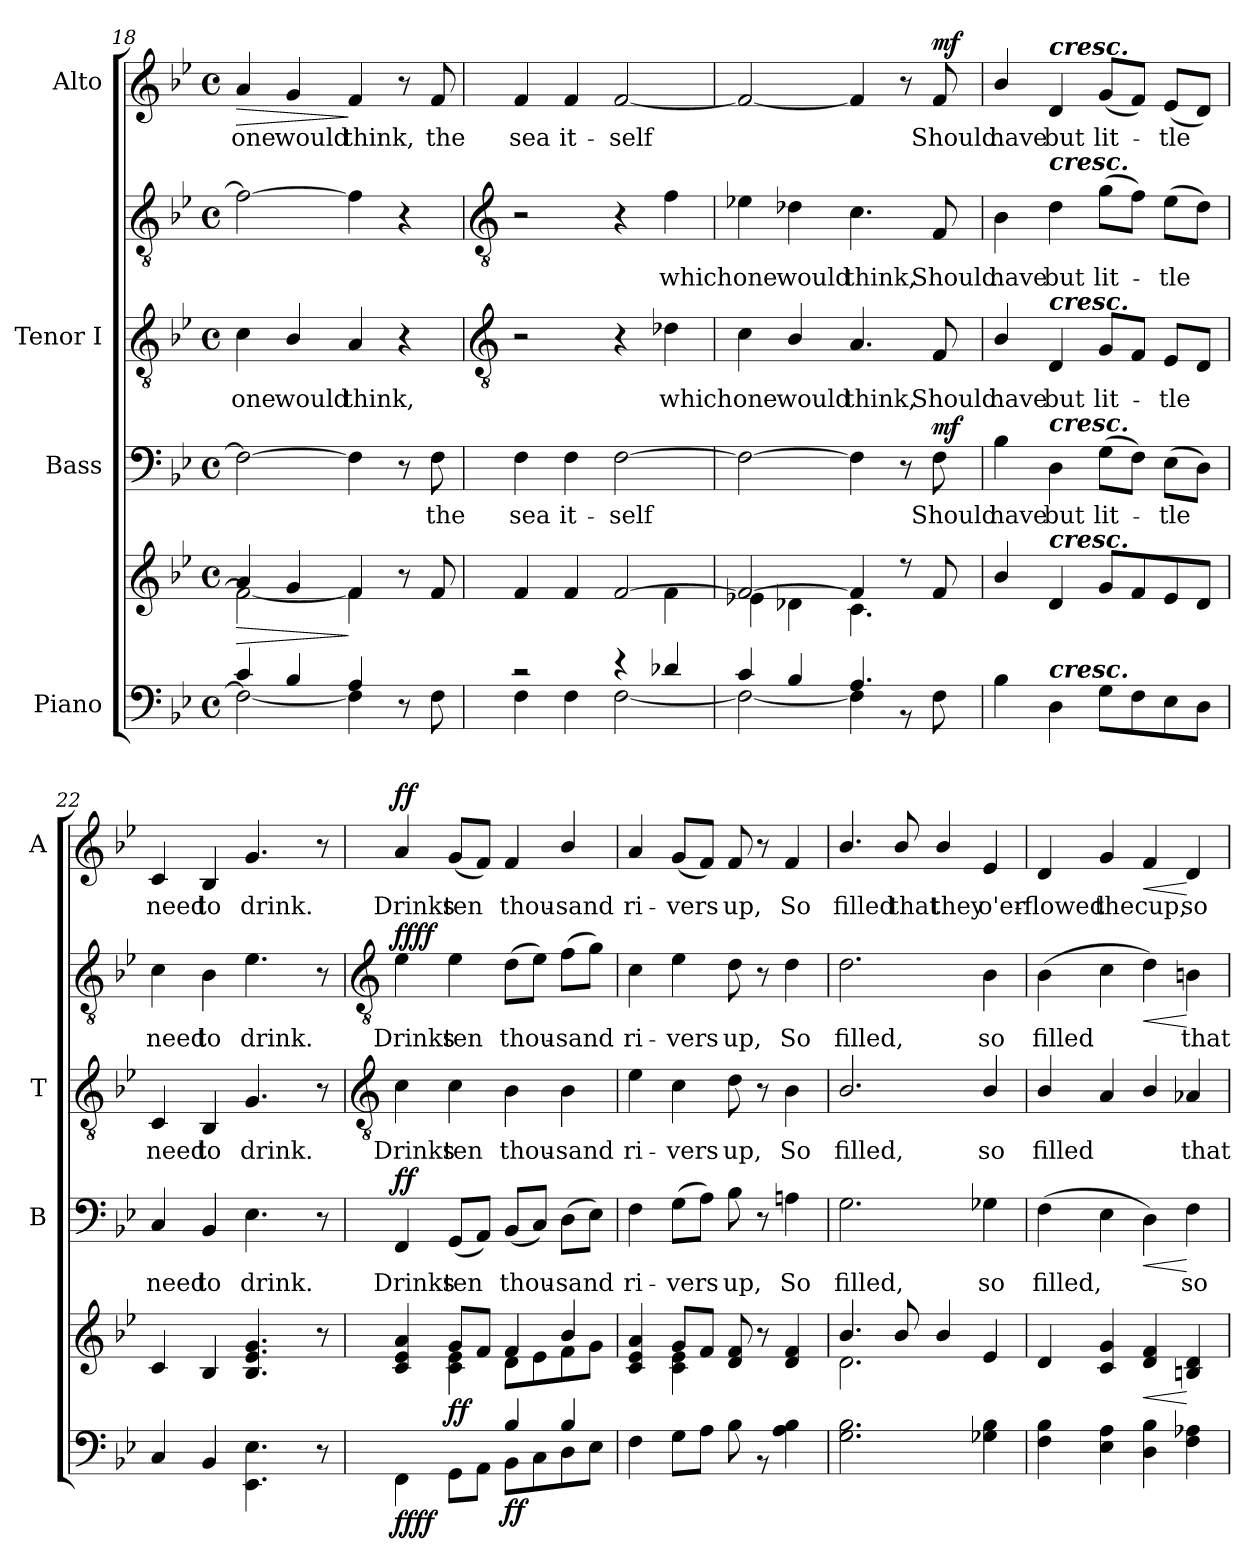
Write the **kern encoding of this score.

**kern	**kern	**dynam	**kern	**text	**dynam	**kern	**text	**kern	**text	**dynam	**kern	**text	**dynam
*part4	*part4	*part4	*part3	*part3	*part3	*part2	*part2	*part2	*part2	*part2	*part1	*part1	*part1
*staff6	*staff5	*staff5/6	*staff4	*staff4	*staff4	*staff3	*staff3	*staff2	*staff2	*staff2/3	*staff1	*staff1	*staff1
*I"Piano	*	*	*I"Bass	*	*	*I"Tenor I	*	*	*	*	*I"Alto	*	*
*	*	*	*I'B	*	*	*I'T	*	*	*	*	*I'A	*	*
*clefF4	*clefG2	*	*clefF4	*	*	*clefGv2	*	*clefGv2	*	*	*clefG2	*	*
*k[b-e-]	*k[b-e-]	*	*k[b-e-]	*	*	*k[b-e-]	*	*k[b-e-]	*	*	*k[b-e-]	*	*
*B-:	*B-:	*	*B-:	*	*	*B-:	*	*B-:	*	*	*B-:	*	*
*M4/4	*M4/4	*	*M4/4	*	*	*M4/4	*	*M4/4	*	*	*M4/4	*	*
*met(c)	*met(c)	*	*met(c)	*	*	*met(c)	*	*met(c)	*	*	*met(c)	*	*
=18	=18	=18	=18	=18	=18	=18	=18	=18	=18	=18	=18	=18	=18
*^	*	*	*	*	*	*	*	*	*	*	*	*	*
!	!	!	!LO:HP:b	!	!	!	!	!LO:LY:b	!	!	!	!	!LO:LY:b	!LO:HP:b
*	*	*^	*	*	*	*	*	*	*	*	*	*	*	*
4c/	2F\_	4a	2f\_	>	2F_	.	.	4c	one	2f_	.	.	4a	one	>
!	!	!	!	!	!	!	!	!	!LO:LY:b	!	!	!	!	!LO:LY:b	!
4B-/	.	4g	.	.	.	.	.	4B-/	would	.	.	.	4g	would	.
!	!	!	!	!	!	!	!	!	!LO:LY:b	!	!	!	!	!LO:LY:b	!
4A/	4F\]	4f	4f\]	]	4F]	.	.	4A	think,	4f]	.	.	4f	think,	]
4ryy	8r	8r	4ryy	.	8r	.	.	4r	.	4r	.	.	8r	.	.
!	!	!	!	!	!	!LO:LY:b	!	!	!	!	!	!	!	!LO:LY:b	!
.	8F\	8f	.	.	8F	the	.	.	.	.	.	.	8f	the	.
!!LO:LB:g=z
=19	=19	=19	=19	=19	=19	=19	=19	=19	=19	=19	=19	=19	=19	=19	=19
*	*	*	*	*	*	*	*	*clefGv2	*	*clefGv2	*	*	*	*	*
!	!	!	!	!	!	!LO:LY:b	!	!	!	!	!	!	!	!LO:LY:b	!
2r	4F\	4f/	2.ryy	.	4F	sea	.	2r	.	2r	.	.	4f	sea	.
!	!	!	!	!	!	!LO:LY:b	!	!	!	!	!	!	!	!LO:LY:b	!
.	4F\	4f/	.	.	4F	it-	.	.	.	.	.	.	4f	it-	.
!	!	!	!	!	!	!LO:LY:b	!	!	!	!	!	!	!	!LO:LY:b	!
4r	[2F\	[2f/	.	.	[2F	-self	.	4r	.	4r	.	.	[2f	-self	.
!	!	!	!	!	!	!	!	!	!LO:LY:b	!	!LO:LY:b	!	!	!	!
4d-X/	.	.	4f\	.	.	.	.	4d-X	which	4f	which	.	.	.	.
=20	=20	=20	=20	=20	=20	=20	=20	=20	=20	=20	=20	=20	=20	=20	=20
!	!	!	!	!	!	!	!	!	!LO:LY:b	!	!LO:LY:b	!	!	!	!
4c/	2F\_	2f/_	4e-X\	.	2F_	.	.	4c	one	4e-X	one	.	2f_	.	.
!	!	!	!	!	!	!	!	!	!LO:LY:b	!	!LO:LY:b	!	!	!	!
4B-/	.	.	4d-X\	.	.	.	.	4B-/	would	4d-X	would	.	.	.	.
!	!	!	!	!	!	!	!	!	!LO:LY:b	!	!LO:LY:b	!	!	!	!
4.A/	4F\]	4f/]	4.c\	.	4F]	.	.	4.A	think,	4.c	think,	.	4f]	.	.
.	8r	8r	.	.	8r	.	.	.	.	.	.	.	8r	.	.
!	!	!	!	!LO:DY:b=2	!	!LO:LY:b	!	!	!LO:LY:b	!	!LO:LY:b	!	!	!LO:LY:b	!
!	!	!	!	!LO:DY:n=1:b	!	!	!LO:DY:b	!	!	!	!	!LO:DY:b=2	!	!	!
!	!	!	!	!	!	!	!	!	!	!	!	!LO:DY:n=1:b	!	!	!LO:DY:b
8ryy	8F\	8f/	8ryy	mf mf	8F	Should	mf	8F	Should	8F	Should	mf mf	8f	Should	mf
=21	=21	=21	=21	=21	=21	=21	=21	=21	=21	=21	=21	=21	=21	=21	=21
!	!	!	!	!	!	!LO:LY:b	!	!	!LO:LY:b	!	!LO:LY:b	!	!	!LO:LY:b	!
2ryy	4B-\	4b-/	2ryy	.	4B-\	have	.	4B-/	have	4B-	have	.	4b-/	have	.
!	!	!	!	!	!	!	!	!	!	!	!	!	!LO:TX:a:Bi:t=cresc.	!	!
!	!	!	!	!	!	!	!	!	!	!LO:TX:a:Bi:t=cresc.	!	!	!	!	!
!	!	!	!	!	!	!	!	!LO:TX:a:Bi:t=cresc.	!	!	!	!	!	!	!
!	!	!	!	!	!LO:TX:a:Bi:t=cresc.	!	!	!	!	!	!	!	!	!	!
!	!	!LO:TX:a:Bi:t=cresc.	!	!	!	!	!	!	!	!	!	!	!	!	!
!	!LO:TX:a:Bi:t=cresc.	!	!	!	!	!	!	!	!	!	!	!	!	!	!
!	!	!	!	!	!	!LO:LY:b	!	!	!LO:LY:b	!	!LO:LY:b	!	!	!LO:LY:b	!
.	4D\	4d/	.	.	4D	but	.	4D	but	4d	but	.	4d	but	.
!	!	!	!	!	!	!LO:LY:b	!	!	!LO:LY:b	!	!LO:LY:b	!	!	!LO:LY:b	!
4ryy	8G\L	8g/L	4ryy	.	(>8GL	lit-	.	8GL	lit-	(>8gL	lit-	.	(<8gL	lit-	.
.	8F\	8f/	.	.	8FJ)	.	.	8FJ	.	8fJ)	.	.	8fJ)	.	.
!	!	!	!	!	!	!LO:LY:b	!	!	!LO:LY:b	!	!LO:LY:b	!	!	!LO:LY:b	!
4ryy	8E-\	8e-/	4ryy	.	(>8E-L	tle	.	8E-L	tle	(>8e-L	tle	.	(<8e-L	tle	.
.	8D\J	8d/J	.	.	8DJ)	.	.	8DJ	.	8dJ)	.	.	8dJ)	.	.
=22	=22	=22	=22	=22	=22	=22	=22	=22	=22	=22	=22	=22	=22	=22	=22
!	!	!	!	!	!	!LO:LY:b	!	!	!LO:LY:b	!	!LO:LY:b	!	!	!LO:LY:b	!
2ryy	4C/	4c/	2ryy	.	4C	need	.	4C	need	4c	need	.	4c	need	.
!	!	!	!	!	!	!LO:LY:b	!	!	!LO:LY:b	!	!LO:LY:b	!	!	!LO:LY:b	!
.	4BB-/	4B-/	.	.	4BB-	to	.	4BB-	to	4B-	to	.	4B-	to	.
!	!	!	!	!	!	!LO:LY:b	!	!	!LO:LY:b	!	!LO:LY:b	!	!	!LO:LY:b	!
8ryy	4.EE-\ 4.E-\	4.B-/ 4.e-/ 4.g/	8ryy	.	4.E-	drink.	.	4.G	drink.	4.e-	drink.	.	4.g	drink.	.
4.ryy	.	.	4.ryy	.	.	.	.	.	.	.	.	.	.	.	.
.	8r	8r	.	.	8r	.	.	8r	.	8r	.	.	8r	.	.
!!LO:LB:g=z
=23	=23	=23	=23	=23	=23	=23	=23	=23	=23	=23	=23	=23	=23	=23	=23
*	*	*	*	*	*	*	*	*clefGv2	*	*clefGv2	*	*	*	*	*
!	!	!	!	!LO:DY:b=2	!	!LO:LY:b	!	!	!LO:LY:b	!	!LO:LY:b	!	!	!LO:LY:b	!
!	!	!	!	!LO:DY:n=1:b	!	!	!LO:DY:b	!	!	!	!	!LO:DY:b=2	!	!	!
!	!	!	!	!	!	!	!	!	!	!	!	!LO:DY:n=1:b	!	!	!LO:DY:b
2ryy	4FF\	4c 4e- 4a	4ryy	ff ff	4FF	Drinks	ff	4c	Drinks	4e-	Drinks	ff ff	4a	Drinks	ff
!	!	!	!	!LO:DY:n=2:b	!	!LO:LY:b	!	!	!LO:LY:b	!	!LO:LY:b	!	!	!LO:LY:b	!
.	8GG\L	8gL	4c\ 4e-\	ff	(<8GGL	ten	.	4c	ten	4e-	ten	.	(<8gL	ten	.
.	8AA\J	8fJ	.	.	8AAJ)	.	.	.	.	.	.	.	8fJ)	.	.
!	!	!	!	!LO:DY:n=3:b=2	!	!LO:LY:b	!	!	!LO:LY:b	!	!LO:LY:b	!	!	!LO:LY:b	!
4B-/	8BB-\L	4f	8d\L	ff	(<8BB-L	thou-	.	4B-	thou-	(>8dL	thou-	.	4f	thou-	.
.	8C\	.	8e-\	.	8CJ)	.	.	.	.	8e-J)	.	.	.	.	.
!	!	!	!	!	!	!LO:LY:b	!	!	!LO:LY:b	!	!LO:LY:b	!	!	!LO:LY:b	!
4B-/	8D\	4b-/	8f\	.	(>8DL	sand	.	4B-	-sand	(>8fL	sand	.	4b-/	-sand	.
.	8E-\J	.	8g\J	.	8E-J)	.	.	.	.	8gJ)	.	.	.	.	.
=24	=24	=24	=24	=24	=24	=24	=24	=24	=24	=24	=24	=24	=24	=24	=24
!	!	!	!	!	!	!LO:LY:b	!	!	!LO:LY:b	!	!LO:LY:b	!	!	!LO:LY:b	!
1ryy	4F\	4c 4e- 4a	4ryy	.	4F	ri-	.	4e-	ri-	4c	ri-	.	4a	ri-	.
!	!	!	!	!	!	!LO:LY:b	!	!	!LO:LY:b	!	!LO:LY:b	!	!	!LO:LY:b	!
.	8G\L	8gL	4c\ 4e-\	.	(>8GL	-vers	.	4c	-vers	4e-	-vers	.	(<8gL	-vers	.
.	8A\J	8fJ	.	.	8AJ)	.	.	.	.	.	.	.	8fJ)	.	.
!	!	!	!	!	!	!LO:LY:b	!	!	!LO:LY:b	!	!LO:LY:b	!	!	!LO:LY:b	!
.	8B-\	8d 8f	2ryy	.	8B-	up,	.	8d	up,	8d	up,	.	8f	up,	.
.	8r	8r	.	.	8r	.	.	8r	.	8r	.	.	8r	.	.
!	!	!	!	!	!	!LO:LY:b	!	!	!LO:LY:b	!	!LO:LY:b	!	!	!LO:LY:b	!
.	4A\ 4B-\	4d 4f	.	.	4An	So	.	4B-	So	4d	So	.	4f	So	.
=25	=25	=25	=25	=25	=25	=25	=25	=25	=25	=25	=25	=25	=25	=25	=25
!	!	!	!	!	!	!LO:LY:b	!	!	!LO:LY:b	!	!LO:LY:b	!	!	!LO:LY:b	!
1ryy	2.G\ 2.B-\	4.b-/	2.d\	.	2.G	filled,	.	2.B-/	filled,	2.d	filled,	.	4.b-/	filled	.
!	!	!	!	!	!	!	!	!	!	!	!	!	!	!LO:LY:b	!
.	.	8b-/	.	.	.	.	.	.	.	.	.	.	8b-/	that	.
!	!	!	!	!	!	!	!	!	!	!	!	!	!	!LO:LY:b	!
.	.	4b-/	.	.	.	.	.	.	.	.	.	.	4b-/	they	.
!	!	!	!	!	!	!LO:LY:b	!	!	!LO:LY:b	!	!LO:LY:b	!	!	!LO:LY:b	!
.	4G-X\ 4B-\	4e-	4ryy	.	4G-X	so	.	4B-/	so	4B-	so	.	4e-	o'er-	.
=26	=26	=26	=26	=26	=26	=26	=26	=26	=26	=26	=26	=26	=26	=26	=26
!	!	!	!	!	!	!LO:LY:b	!	!	!LO:LY:b	!	!LO:LY:b	!	!	!LO:LY:b	!
1ryy	4F\ 4B-\	4d	1ryy	.	(>4F	filled,	.	4B-/	filled	(>4B-	filled	.	4d	-flowed	.
!	!	!	!	!	!	!	!	!	!	!	!	!	!	!LO:LY:b	!
.	4E-\ 4A\	4c 4g	.	.	4E-	.	.	4A	.	4c	.	.	4g	the	.
!	!	!	!	!LO:HP:b	!	!	!LO:HP:b	!	!	!	!	!LO:HP:b	!	!LO:LY:b	!LO:HP:b
.	4D\ 4B-\	4d 4f	.	<	4D)	.	<	4B-/	.	4d)	.	<	4f	cup,	<
!	!	!	!	!	!	!LO:LY:b	!	!	!LO:LY:b	!	!LO:LY:b	!	!	!LO:LY:b	!
.	4F\ 4A-X\	4Bn 4d	.	[	4F	so	[	4A-X	that	4Bn	that	[	4d	so	[
*v	*v	*	*	*	*	*	*	*	*	*	*	*	*	*	*
*	*v	*v	*	*	*	*	*	*	*	*	*	*	*	*
=	=	=	=	=	=	=	=	=	=	=	=	=	=
*-	*-	*-	*-	*-	*-	*-	*-	*-	*-	*-	*-	*-	*-
